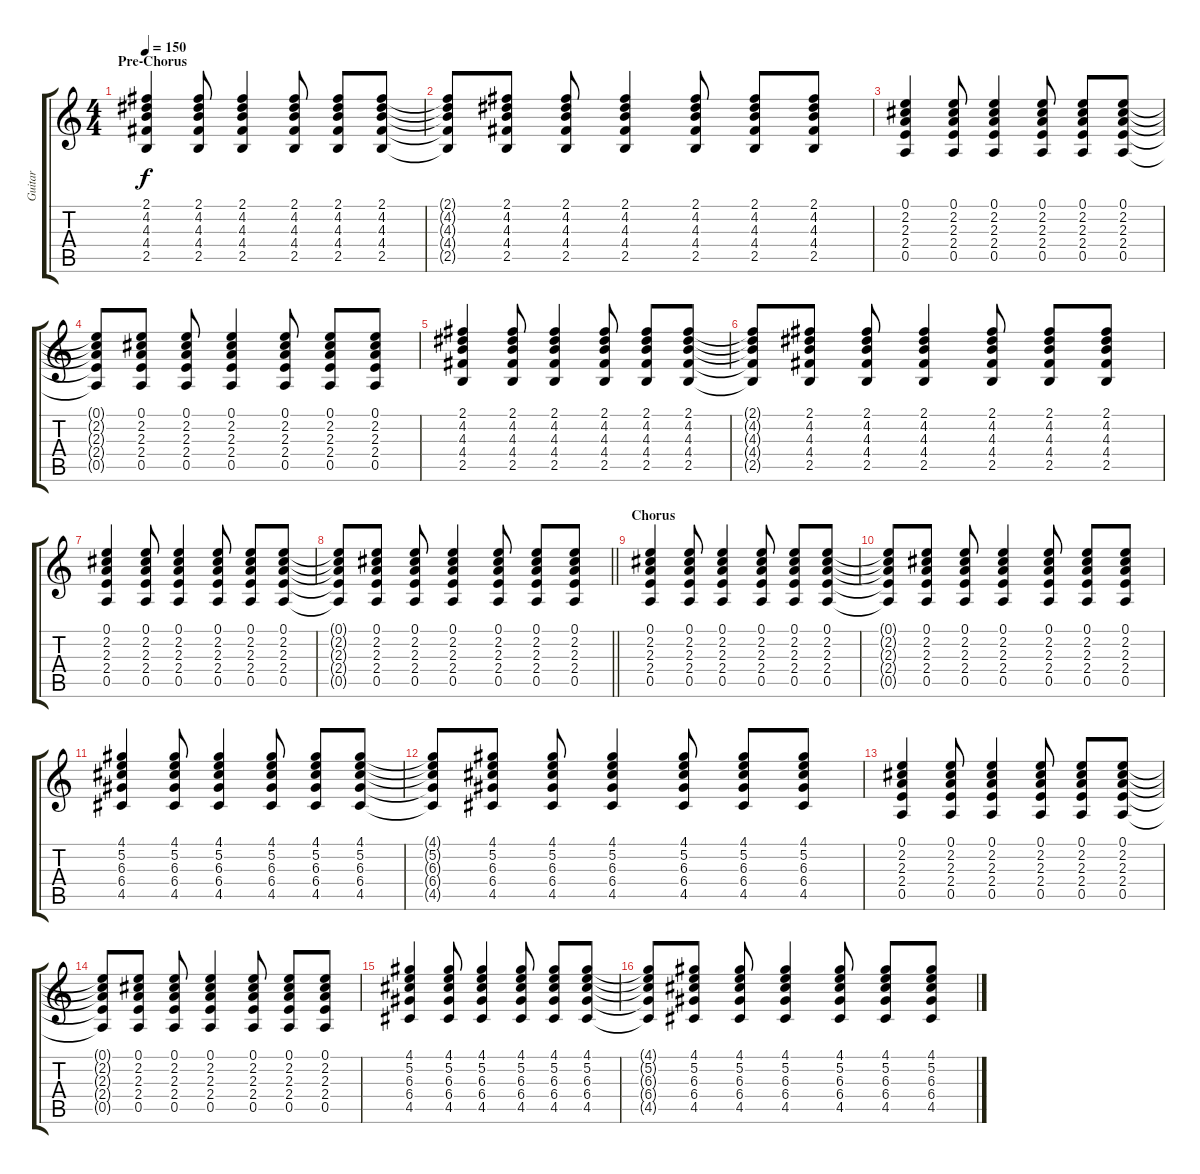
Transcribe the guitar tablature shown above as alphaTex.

\track ("Guitar" "Guitar") {instrument electricguitarjazz}
\staff {score tabs}
\tuning (E4 B3 G3 D3 A2 E2) {hide}
\ts (4 4)
\section ("" "Pre-Chorus")
\tempo 150
\clef g2
\ks c
(2.1 4.2 4.3 4.4 2.5).4{dy f} (2.1 4.2 4.3 4.4 2.5).8 (2.1 4.2 4.3 4.4 2.5).4 (2.1 4.2 4.3 4.4 2.5).8 (2.1 4.2 4.3 4.4 2.5).8 (2.1 4.2 4.3 4.4 2.5).8 |
(2.1{t} 4.2{t} 4.3{t} 4.4{t} 2.5{t}).8 (2.1 4.2 4.3 4.4 2.5).8 (2.1 4.2 4.3 4.4 2.5).8 (2.1 4.2 4.3 4.4 2.5).4 (2.1 4.2 4.3 4.4 2.5).8 (2.1 4.2 4.3 4.4 2.5).8 (2.1 4.2 4.3 4.4 2.5).8 |
(0.1 2.2 2.3 2.4 0.5).4 (0.1 2.2 2.3 2.4 0.5).8 (0.1 2.2 2.3 2.4 0.5).4 (0.1 2.2 2.3 2.4 0.5).8 (0.1 2.2 2.3 2.4 0.5).8 (0.1 2.2 2.3 2.4 0.5).8 |
(0.1{t} 2.2{t} 2.3{t} 2.4{t} 0.5{t}).8 (0.1 2.2 2.3 2.4 0.5).8 (0.1 2.2 2.3 2.4 0.5).8 (0.1 2.2 2.3 2.4 0.5).4 (0.1 2.2 2.3 2.4 0.5).8 (0.1 2.2 2.3 2.4 0.5).8 (0.1 2.2 2.3 2.4 0.5).8 |
(2.1 4.2 4.3 4.4 2.5).4 (2.1 4.2 4.3 4.4 2.5).8 (2.1 4.2 4.3 4.4 2.5).4 (2.1 4.2 4.3 4.4 2.5).8 (2.1 4.2 4.3 4.4 2.5).8 (2.1 4.2 4.3 4.4 2.5).8 |
(2.1{t} 4.2{t} 4.3{t} 4.4{t} 2.5{t}).8 (2.1 4.2 4.3 4.4 2.5).8 (2.1 4.2 4.3 4.4 2.5).8 (2.1 4.2 4.3 4.4 2.5).4 (2.1 4.2 4.3 4.4 2.5).8 (2.1 4.2 4.3 4.4 2.5).8 (2.1 4.2 4.3 4.4 2.5).8 |
(0.1 2.2 2.3 2.4 0.5).4 (0.1 2.2 2.3 2.4 0.5).8 (0.1 2.2 2.3 2.4 0.5).4 (0.1 2.2 2.3 2.4 0.5).8 (0.1 2.2 2.3 2.4 0.5).8 (0.1 2.2 2.3 2.4 0.5).8 |
\barLineRight lightlight
(0.1{t} 2.2{t} 2.3{t} 2.4{t} 0.5{t}).8 (0.1 2.2 2.3 2.4 0.5).8 (0.1 2.2 2.3 2.4 0.5).8 (0.1 2.2 2.3 2.4 0.5).4 (0.1 2.2 2.3 2.4 0.5).8 (0.1 2.2 2.3 2.4 0.5).8 (0.1 2.2 2.3 2.4 0.5).8 |
\section ("" "Chorus")
(0.1 2.2 2.3 2.4 0.5).4 (0.1 2.2 2.3 2.4 0.5).8 (0.1 2.2 2.3 2.4 0.5).4 (0.1 2.2 2.3 2.4 0.5).8 (0.1 2.2 2.3 2.4 0.5).8 (0.1 2.2 2.3 2.4 0.5).8 |
(0.1{t} 2.2{t} 2.3{t} 2.4{t} 0.5{t}).8 (0.1 2.2 2.3 2.4 0.5).8 (0.1 2.2 2.3 2.4 0.5).8 (0.1 2.2 2.3 2.4 0.5).4 (0.1 2.2 2.3 2.4 0.5).8 (0.1 2.2 2.3 2.4 0.5).8 (0.1 2.2 2.3 2.4 0.5).8 |
(4.1 5.2 6.3 6.4 4.5).4 (4.1 5.2 6.3 6.4 4.5).8 (4.1 5.2 6.3 6.4 4.5).4 (4.1 5.2 6.3 6.4 4.5).8 (4.1 5.2 6.3 6.4 4.5).8 (4.1 5.2 6.3 6.4 4.5).8 |
(4.1{t} 5.2{t} 6.3{t} 6.4{t} 4.5{t}).8 (4.1 5.2 6.3 6.4 4.5).8 (4.1 5.2 6.3 6.4 4.5).8 (4.1 5.2 6.3 6.4 4.5).4 (4.1 5.2 6.3 6.4 4.5).8 (4.1 5.2 6.3 6.4 4.5).8 (4.1 5.2 6.3 6.4 4.5).8 |
(0.1 2.2 2.3 2.4 0.5).4 (0.1 2.2 2.3 2.4 0.5).8 (0.1 2.2 2.3 2.4 0.5).4 (0.1 2.2 2.3 2.4 0.5).8 (0.1 2.2 2.3 2.4 0.5).8 (0.1 2.2 2.3 2.4 0.5).8 |
(0.1{t} 2.2{t} 2.3{t} 2.4{t} 0.5{t}).8 (0.1 2.2 2.3 2.4 0.5).8 (0.1 2.2 2.3 2.4 0.5).8 (0.1 2.2 2.3 2.4 0.5).4 (0.1 2.2 2.3 2.4 0.5).8 (0.1 2.2 2.3 2.4 0.5).8 (0.1 2.2 2.3 2.4 0.5).8 |
(4.1 5.2 6.3 6.4 4.5).4 (4.1 5.2 6.3 6.4 4.5).8 (4.1 5.2 6.3 6.4 4.5).4 (4.1 5.2 6.3 6.4 4.5).8 (4.1 5.2 6.3 6.4 4.5).8 (4.1 5.2 6.3 6.4 4.5).8 |
(4.1{t} 5.2{t} 6.3{t} 6.4{t} 4.5{t}).8 (4.1 5.2 6.3 6.4 4.5).8 (4.1 5.2 6.3 6.4 4.5).8 (4.1 5.2 6.3 6.4 4.5).4 (4.1 5.2 6.3 6.4 4.5).8 (4.1 5.2 6.3 6.4 4.5).8 (4.1 5.2 6.3 6.4 4.5).8
